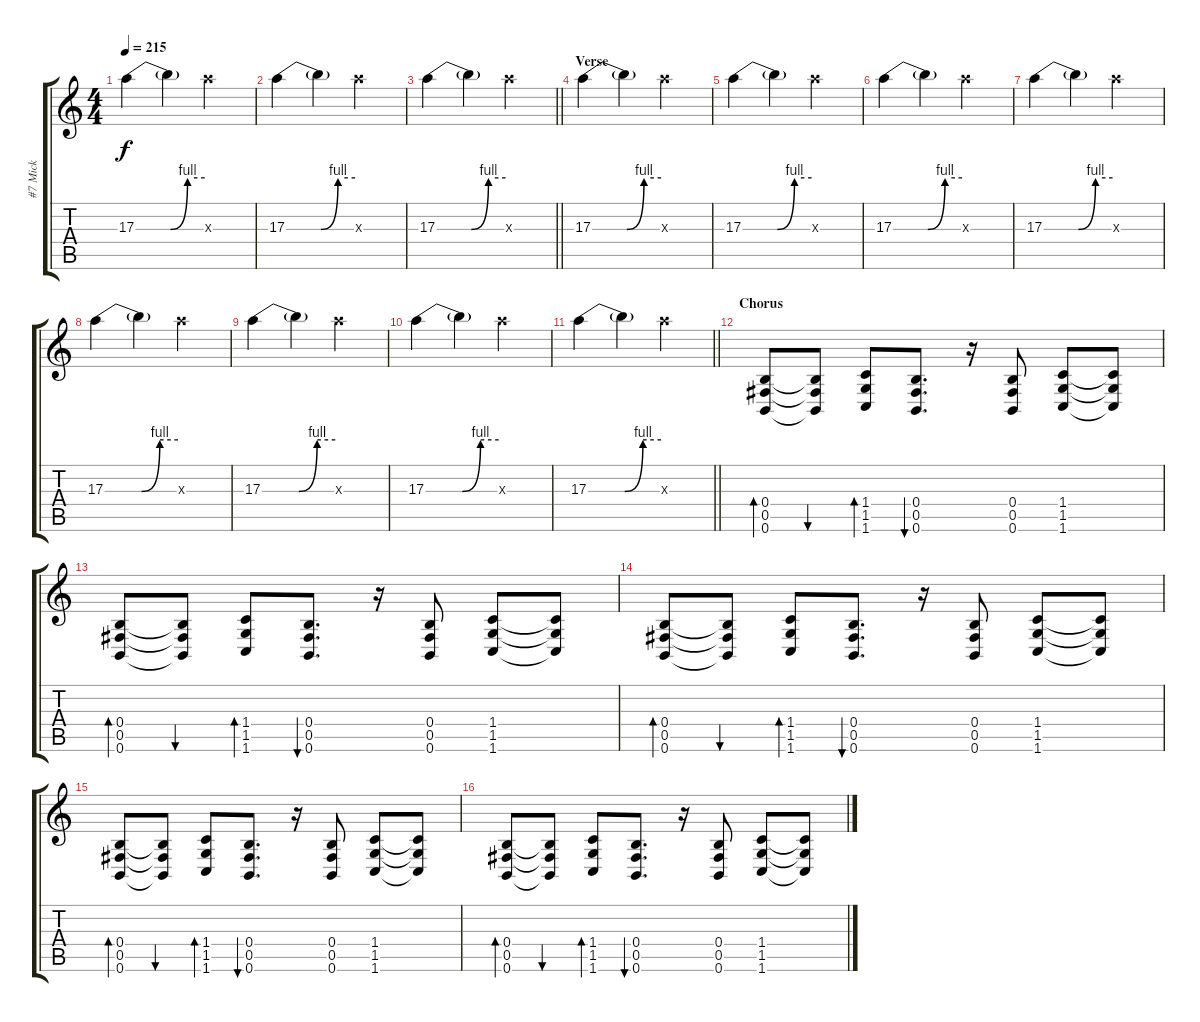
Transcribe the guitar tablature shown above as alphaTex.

\track ("#7 Mick" "#7 Mick") {instrument distortionguitar}
\staff {score tabs}
\tuning (Db4 Ab3 E3 B2 Gb2 B1) {hide}
\ts (4 4)
\tempo 215
\clef g2
\ks c
17.3{be (custom 0 0 30 0 45 4 60 4)}.4{dy f instrument overdrivenguitar} 17.3{t}.4 17.3{x}.2 |
17.3{be (custom 0 0 30 0 45 4 60 4)}.4{instrument overdrivenguitar} 17.3{t}.4 17.3{x}.2 |
\barLineRight lightlight
17.3{be (custom 0 0 30 0 45 4 60 4)}.4{instrument overdrivenguitar} 17.3{t}.4 17.3{x}.2 |
\section ("" "Verse")
17.3{be (custom 0 0 30 0 45 4 60 4)}.4{instrument overdrivenguitar} 17.3{t}.4 17.3{x}.2 |
17.3{be (custom 0 0 30 0 45 4 60 4)}.4{instrument overdrivenguitar} 17.3{t}.4 17.3{x}.2 |
17.3{be (custom 0 0 30 0 45 4 60 4)}.4{instrument overdrivenguitar} 17.3{t}.4 17.3{x}.2 |
17.3{be (custom 0 0 30 0 45 4 60 4)}.4{instrument overdrivenguitar} 17.3{t}.4 17.3{x}.2 |
17.3{be (custom 0 0 30 0 45 4 60 4)}.4{instrument overdrivenguitar} 17.3{t}.4 17.3{x}.2 |
17.3{be (custom 0 0 30 0 45 4 60 4)}.4{instrument overdrivenguitar} 17.3{t}.4 17.3{x}.2 |
17.3{be (custom 0 0 30 0 45 4 60 4)}.4{instrument overdrivenguitar} 17.3{t}.4 17.3{x}.2 |
\barLineRight lightlight
17.3{be (custom 0 0 30 0 45 4 60 4)}.4{instrument overdrivenguitar} 17.3{t}.4 17.3{x}.2 |
\section ("" "Chorus")
(0.4 0.5 0.6).8{bd 120 instrument distortionguitar} (0.4{t} 0.5{t} 0.6{t}).8{bu 120} (1.4 1.5 1.6).8{bd 120} (0.4 0.5 0.6).8{d bu 120} r.16 (0.4 0.5 0.6).8 (1.4 1.5 1.6).8 (1.4{t} 1.5{t} 1.6{t}).8 |
(0.4 0.5 0.6).8{bd 120} (0.4{t} 0.5{t} 0.6{t}).8{bu 120} (1.4 1.5 1.6).8{bd 120} (0.4 0.5 0.6).8{d bu 120} r.16 (0.4 0.5 0.6).8 (1.4 1.5 1.6).8 (1.4{t} 1.5{t} 1.6{t}).8 |
(0.4 0.5 0.6).8{bd 120} (0.4{t} 0.5{t} 0.6{t}).8{bu 120} (1.4 1.5 1.6).8{bd 120} (0.4 0.5 0.6).8{d bu 120} r.16 (0.4 0.5 0.6).8 (1.4 1.5 1.6).8 (1.4{t} 1.5{t} 1.6{t}).8 |
(0.4 0.5 0.6).8{bd 120} (0.4{t} 0.5{t} 0.6{t}).8{bu 120} (1.4 1.5 1.6).8{bd 120} (0.4 0.5 0.6).8{d bu 120} r.16 (0.4 0.5 0.6).8 (1.4 1.5 1.6).8 (1.4{t} 1.5{t} 1.6{t}).8 |
(0.4 0.5 0.6).8{bd 120} (0.4{t} 0.5{t} 0.6{t}).8{bu 120} (1.4 1.5 1.6).8{bd 120} (0.4 0.5 0.6).8{d bu 120} r.16 (0.4 0.5 0.6).8 (1.4 1.5 1.6).8 (1.4{t} 1.5{t} 1.6{t}).8
